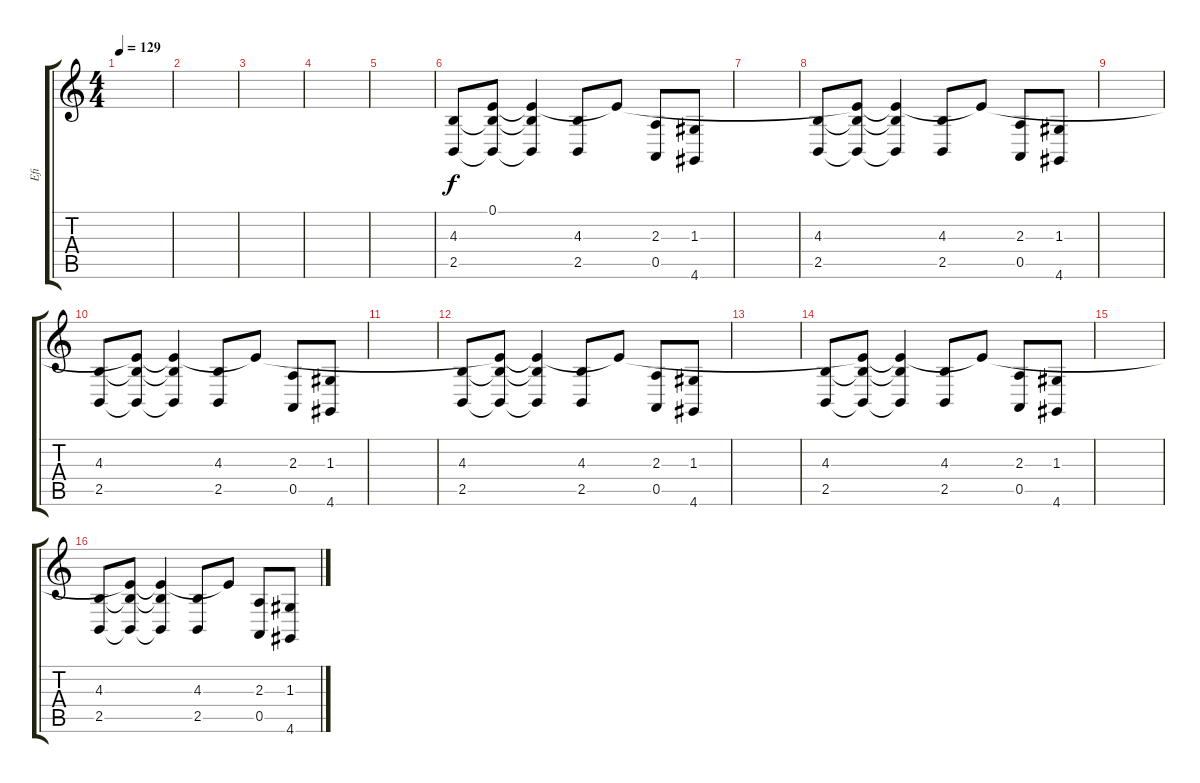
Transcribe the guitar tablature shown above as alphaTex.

\track ("Efi" "Efi") {instrument fx1rain}
\staff {score tabs}
\tuning (E4 B3 G3 D3 A2 E2) {hide}
\ts (4 4)
\tempo 129
\clef g2
\ks c
|
|
|
|
|
(4.3 2.5).8{volume 10} (0.1 4.3{t} 2.5{t}).8 (0.1{t} 4.3{t} 2.5{t}).4 (4.3 2.5).8 0.1{t}.8 (2.3 0.5).8 (1.3 4.6).8 |
|
(4.3 2.5).8 (0.1{t} 4.3{t} 2.5{t}).8 (0.1{t} 4.3{t} 2.5{t}).4 (4.3 2.5).8 0.1{t}.8 (2.3 0.5).8 (1.3 4.6).8 |
|
(4.3 2.5).8 (0.1{t} 4.3{t} 2.5{t}).8 (0.1{t} 4.3{t} 2.5{t}).4 (4.3 2.5).8 0.1{t}.8 (2.3 0.5).8 (1.3 4.6).8 |
|
(4.3 2.5).8 (0.1{t} 4.3{t} 2.5{t}).8 (0.1{t} 4.3{t} 2.5{t}).4 (4.3 2.5).8 0.1{t}.8 (2.3 0.5).8 (1.3 4.6).8 |
|
(4.3 2.5).8 (0.1{t} 4.3{t} 2.5{t}).8 (0.1{t} 4.3{t} 2.5{t}).4 (4.3 2.5).8 0.1{t}.8 (2.3 0.5).8 (1.3 4.6).8 |
|
(4.3 2.5).8 (0.1{t} 4.3{t} 2.5{t}).8 (0.1{t} 4.3{t} 2.5{t}).4 (4.3 2.5).8 0.1{t}.8 (2.3 0.5).8 (1.3 4.6).8
